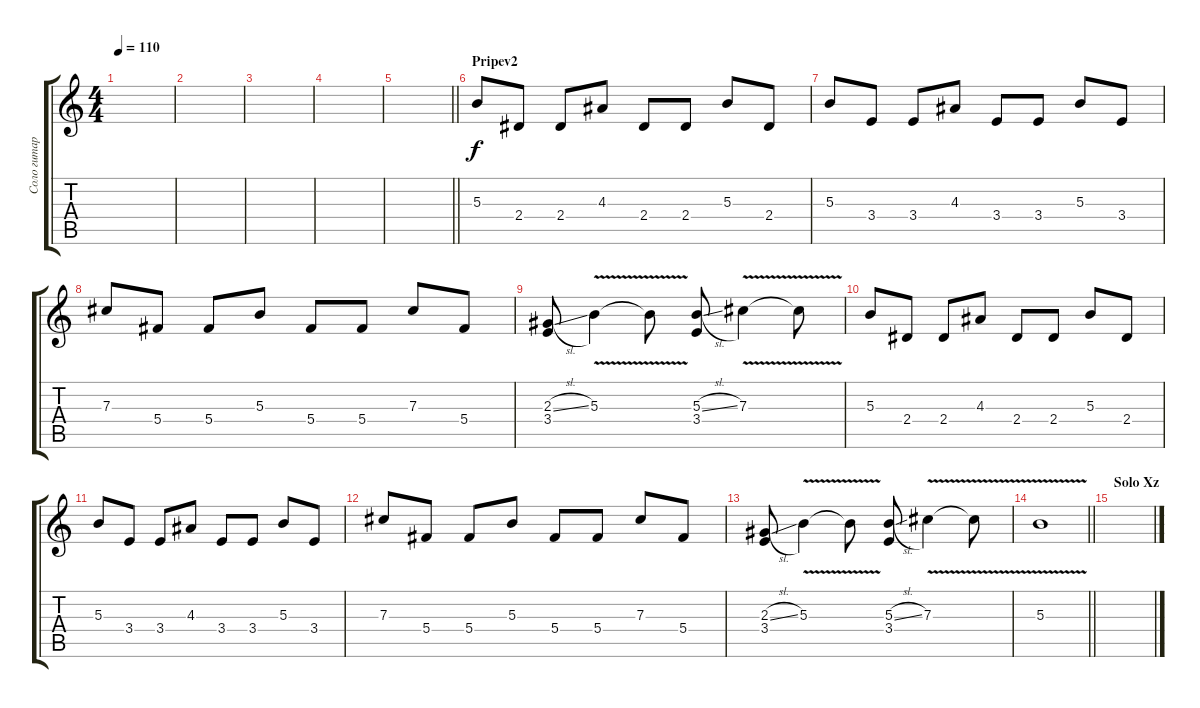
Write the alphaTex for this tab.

\track ("Соло гитара Листр" "Соло гитар") {instrument overdrivenguitar}
\staff {score tabs}
\tuning (Eb4 Bb3 Gb3 Db3 Ab2 Eb2) {hide}
\ts (4 4)
\tempo 110
\clef g2
\ks c
|
|
|
|
\barLineRight lightlight
|
\section ("" "Pripev2")
5.3.8 2.4.8 2.4.8 4.3.8 2.4.8 2.4.8 5.3.8 2.4.8 |
5.3.8 3.4.8 3.4.8 4.3.8 3.4.8 3.4.8 5.3.8 3.4.8 |
7.3.8 5.4.8 5.4.8 5.3.8 5.4.8 5.4.8 7.3.8 5.4.8 |
(2.3{sl} 3.4).8 5.3{v}.4 5.3{t}.8 (5.3{sl} 3.4).8 7.3{v}.4 7.3{t}.8 |
5.3.8 2.4.8 2.4.8 4.3.8 2.4.8 2.4.8 5.3.8 2.4.8 |
5.3.8 3.4.8 3.4.8 4.3.8 3.4.8 3.4.8 5.3.8 3.4.8 |
7.3.8 5.4.8 5.4.8 5.3.8 5.4.8 5.4.8 7.3.8 5.4.8 |
(2.3{sl} 3.4).8 5.3{v}.4 5.3{t}.8 (5.3{sl} 3.4).8 7.3{v}.4 7.3{t}.8 |
\barLineRight lightlight
5.3{v}.1 |
\section ("" "Solo Xz")
